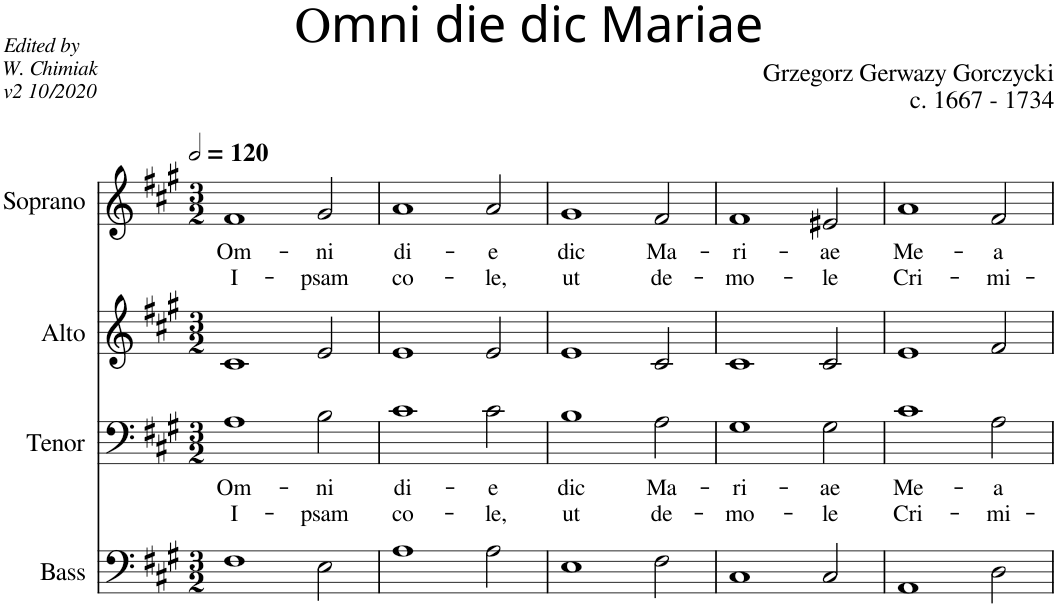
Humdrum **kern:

**kern	**kern	**text	**text	**kern	**kern	**text	**text
*part4	*part3	*part3	*part3	*part2	*part1	*part1	*part1
*staff4	*staff3	*staff3	*staff3	*staff2	*staff1	*staff1	*staff1
*I"Bass	*I"Tenor	*	*	*I"Alto	*I"Soprano	*	*
*I'B.	*I'T.	*	*	*I'A.	*I'S.	*	*
*clefF4	*clefF4	*	*	*clefG2	*clefG2	*	*
*k[f#c#g#]	*k[f#c#g#]	*	*	*k[f#c#g#]	*k[f#c#g#]	*	*
*M3/2	*M3/2	*	*	*M3/2	*M3/2	*	*
*MM240	*MM240	*	*	*MM240	*MM240	*	*
=1	=1	=1	=1	=1	=1	=1	=1
!	!	!LO:LY:b	!LO:LY:b	!	!	!LO:LY:b	!LO:LY:b
1F#	1A	Om-	I-	1c#	1f#	Om-	I-
!	!	!LO:LY:b	!LO:LY:b	!	!	!LO:LY:b	!LO:LY:b
2E\	2B\	-ni	-psam	2e/	2g#/	-ni	-psam
=2	=2	=2	=2	=2	=2	=2	=2
!	!	!LO:LY:b	!LO:LY:b	!	!	!LO:LY:b	!LO:LY:b
1A	1c#	di-	co-	1e	1a	di-	co-
!	!	!LO:LY:b	!LO:LY:b	!	!	!LO:LY:b	!LO:LY:b
2A\	2c#\	-e	-le,	2e/	2a/	-e	-le,
=3	=3	=3	=3	=3	=3	=3	=3
!	!	!LO:LY:b	!LO:LY:b	!	!	!LO:LY:b	!LO:LY:b
1E	1B	dic	ut	1e	1g#	dic	ut
!	!	!LO:LY:b	!LO:LY:b	!	!	!LO:LY:b	!LO:LY:b
2F#\	2A\	Ma-	de-	2c#/	2f#/	Ma-	de-
=4	=4	=4	=4	=4	=4	=4	=4
!	!	!LO:LY:b	!LO:LY:b	!	!	!LO:LY:b	!LO:LY:b
1C#	1G#	-ri-	-mo-	1c#	1f#	-ri-	-mo-
!	!	!LO:LY:b	!LO:LY:b	!	!	!LO:LY:b	!LO:LY:b
2C#/	2G#\	-ae	-le	2c#/	2e#X/	-ae	-le
=5	=5	=5	=5	=5	=5	=5	=5
!	!	!LO:LY:b	!LO:LY:b	!	!	!LO:LY:b	!LO:LY:b
1AA	1c#	Me-	Cri-	1e	1a	Me-	Cri-
!	!	!LO:LY:b	!LO:LY:b	!	!	!LO:LY:b	!LO:LY:b
2D\	2A\	-a	-mi-	2f#/	2f#/	-a	-mi-
=	=	=	=	=	=	=	=
*-	*-	*-	*-	*-	*-	*-	*-
